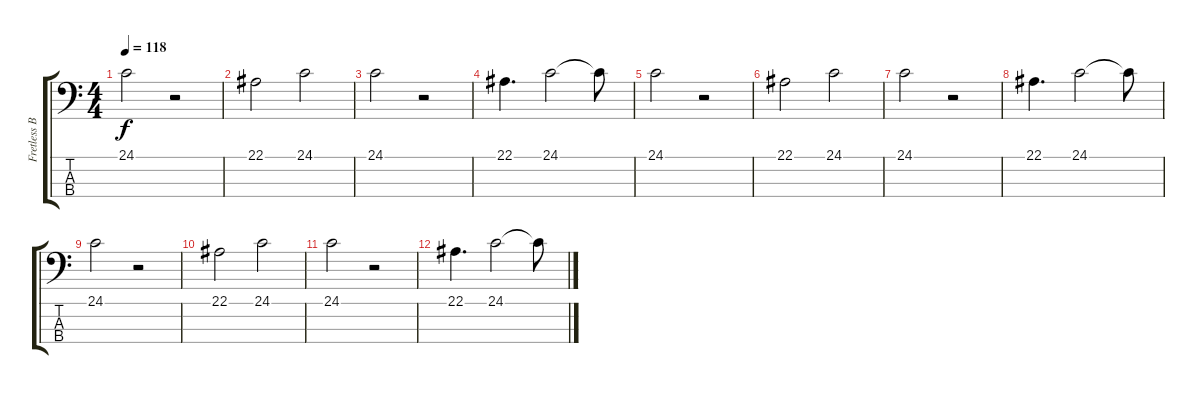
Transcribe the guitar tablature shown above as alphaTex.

\track ("Fretless Bass" "Fretless B") {instrument fretlessbass}
\staff {score tabs}
\tuning (C-1 G2 D2 A1) {hide}
\ts (4 4)
\tempo 118
\clef f4
\ks c
24.1.2{dy f} r.2 |
22.1.2 24.1.2 |
24.1.2 r.2 |
22.1.4{d} 24.1.2 24.1{t}.8 |
24.1.2 r.2 |
22.1.2 24.1.2 |
24.1.2 r.2 |
22.1.4{d} 24.1.2 24.1{t}.8 |
24.1.2{volume 13} r.2{volume 11} |
22.1.2{volume 9} 24.1.2{volume 7} |
24.1.2{volume 5} r.2{volume 3} |
22.1.4{d volume 1} 24.1.2{volume 0} 24.1{t}.8
